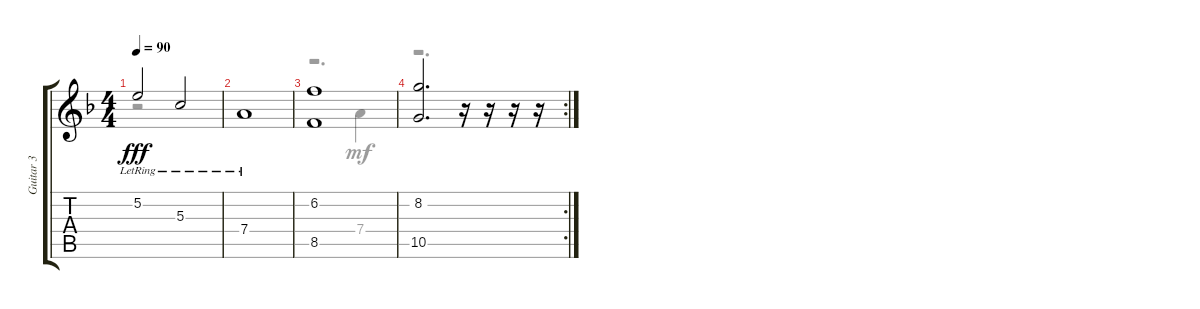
\track ("Guitar 3" "Guitar 3") {instrument distortionguitar}
\staff {score tabs}
\tuning (E4 B3 G3 D3 A2 D2) {hide}
\voice
\ts (4 4)
\tempo 90
\clef g2
\ks dminor
5.2{lr}.2{dy fff} 5.3{lr}.2 |
7.4{lr}.1 |
(6.2 8.5).1 |
\rc 2
(8.2 10.5).2{d} r.16 r.16 r.16 r.16 |
|
\voice
\clef g2
\ottava regular
\simile none
\ks dminor
r.2{dy mf} |
|
r.2{d} 7.4.4 |
r.2{d} |
|
